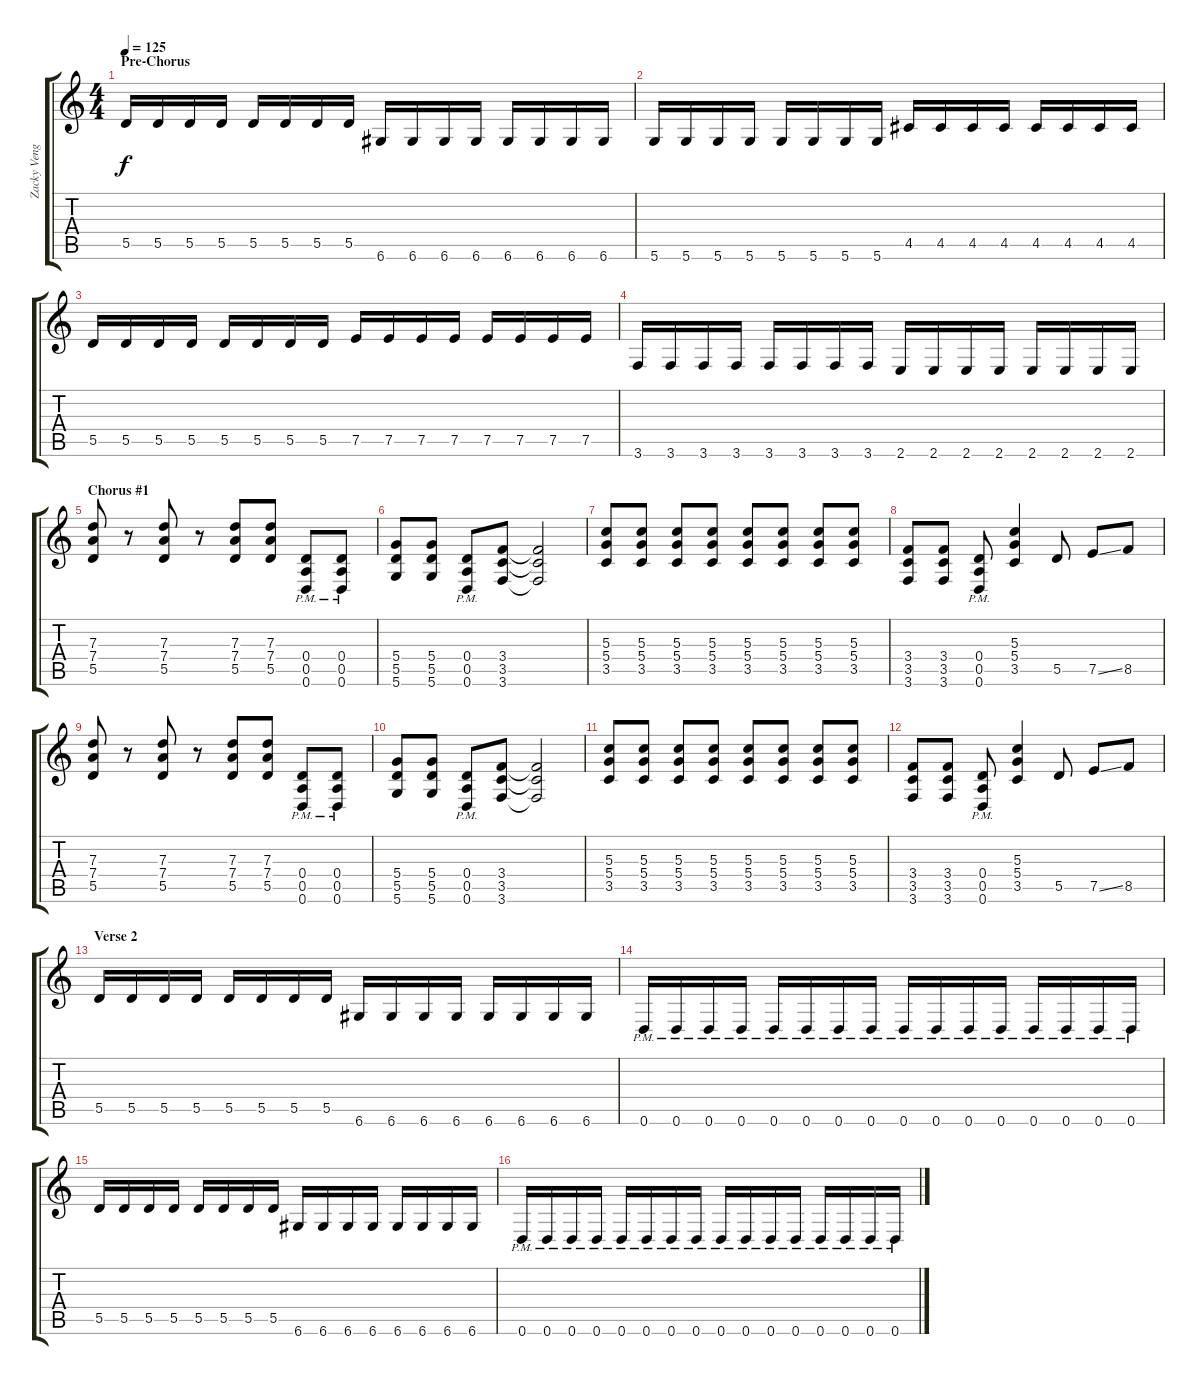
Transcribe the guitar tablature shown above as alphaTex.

\track ("Zacky Vengeance" "Zacky Veng") {instrument distortionguitar}
\staff {score tabs}
\tuning (E4 B3 G3 D3 A2 D2) {hide}
\ts (4 4)
\section ("" "Pre-Chorus")
\tempo 125
\clef g2
\ks c
5.5.16{dy f} 5.5.16 5.5.16 5.5.16 5.5.16 5.5.16 5.5.16 5.5.16 6.6.16 6.6.16 6.6.16 6.6.16 6.6.16 6.6.16 6.6.16 6.6.16 |
5.6.16 5.6.16 5.6.16 5.6.16 5.6.16 5.6.16 5.6.16 5.6.16 4.5.16 4.5.16 4.5.16 4.5.16 4.5.16 4.5.16 4.5.16 4.5.16 |
5.5.16 5.5.16 5.5.16 5.5.16 5.5.16 5.5.16 5.5.16 5.5.16 7.5.16 7.5.16 7.5.16 7.5.16 7.5.16 7.5.16 7.5.16 7.5.16 |
3.6.16 3.6.16 3.6.16 3.6.16 3.6.16 3.6.16 3.6.16 3.6.16 2.6.16 2.6.16 2.6.16 2.6.16 2.6.16 2.6.16 2.6.16 2.6.16 |
\section ("" "Chorus #1")
(7.3 7.4 5.5).8{volume 12} r.8 (7.3 7.4 5.5).8 r.8 (7.3 7.4 5.5).8 (7.3 7.4 5.5).8 (0.4{pm} 0.5{pm} 0.6{pm}).8 (0.4{pm} 0.5{pm} 0.6{pm}).8 |
(5.4 5.5 5.6).8 (5.4 5.5 5.6).8 (0.4{pm} 0.5{pm} 0.6{pm}).8 (3.4 3.5 3.6).8 (3.4{t} 3.5{t} 3.6{t}).2 |
(5.3 5.4 3.5).8 (5.3 5.4 3.5).8 (5.3 5.4 3.5).8 (5.3 5.4 3.5).8 (5.3 5.4 3.5).8 (5.3 5.4 3.5).8 (5.3 5.4 3.5).8 (5.3 5.4 3.5).8 |
(3.4 3.5 3.6).8 (3.4 3.5 3.6).8 (0.4{pm} 0.5{pm} 0.6{pm}).8 (5.3 5.4 3.5).4 5.5.8 7.5{ss}.8 8.5.8 |
(7.3 7.4 5.5).8 r.8 (7.3 7.4 5.5).8 r.8 (7.3 7.4 5.5).8 (7.3 7.4 5.5).8 (0.4{pm} 0.5{pm} 0.6{pm}).8 (0.4{pm} 0.5{pm} 0.6{pm}).8 |
(5.4 5.5 5.6).8 (5.4 5.5 5.6).8 (0.4{pm} 0.5{pm} 0.6{pm}).8 (3.4 3.5 3.6).8 (3.4{t} 3.5{t} 3.6{t}).2 |
(5.3 5.4 3.5).8 (5.3 5.4 3.5).8 (5.3 5.4 3.5).8 (5.3 5.4 3.5).8 (5.3 5.4 3.5).8 (5.3 5.4 3.5).8 (5.3 5.4 3.5).8 (5.3 5.4 3.5).8 |
(3.4 3.5 3.6).8 (3.4 3.5 3.6).8 (0.4{pm} 0.5{pm} 0.6{pm}).8 (5.3 5.4 3.5).4 5.5.8 7.5{ss}.8 8.5.8 |
\section ("" "Verse 2")
5.5.16{volume 14} 5.5.16 5.5.16 5.5.16 5.5.16 5.5.16 5.5.16 5.5.16 6.6.16 6.6.16 6.6.16 6.6.16 6.6.16 6.6.16 6.6.16 6.6.16 |
0.6{pm}.16 0.6{pm}.16 0.6{pm}.16 0.6{pm}.16 0.6{pm}.16 0.6{pm}.16 0.6{pm}.16 0.6{pm}.16 0.6{pm}.16 0.6{pm}.16 0.6{pm}.16 0.6{pm}.16 0.6{pm}.16 0.6{pm}.16 0.6{pm}.16 0.6{pm}.16 |
5.5.16 5.5.16 5.5.16 5.5.16 5.5.16 5.5.16 5.5.16 5.5.16 6.6.16 6.6.16 6.6.16 6.6.16 6.6.16 6.6.16 6.6.16 6.6.16 |
0.6{pm}.16 0.6{pm}.16 0.6{pm}.16 0.6{pm}.16 0.6{pm}.16 0.6{pm}.16 0.6{pm}.16 0.6{pm}.16 0.6{pm}.16 0.6{pm}.16 0.6{pm}.16 0.6{pm}.16 0.6{pm}.16 0.6{pm}.16 0.6{pm}.16 0.6{pm}.16
